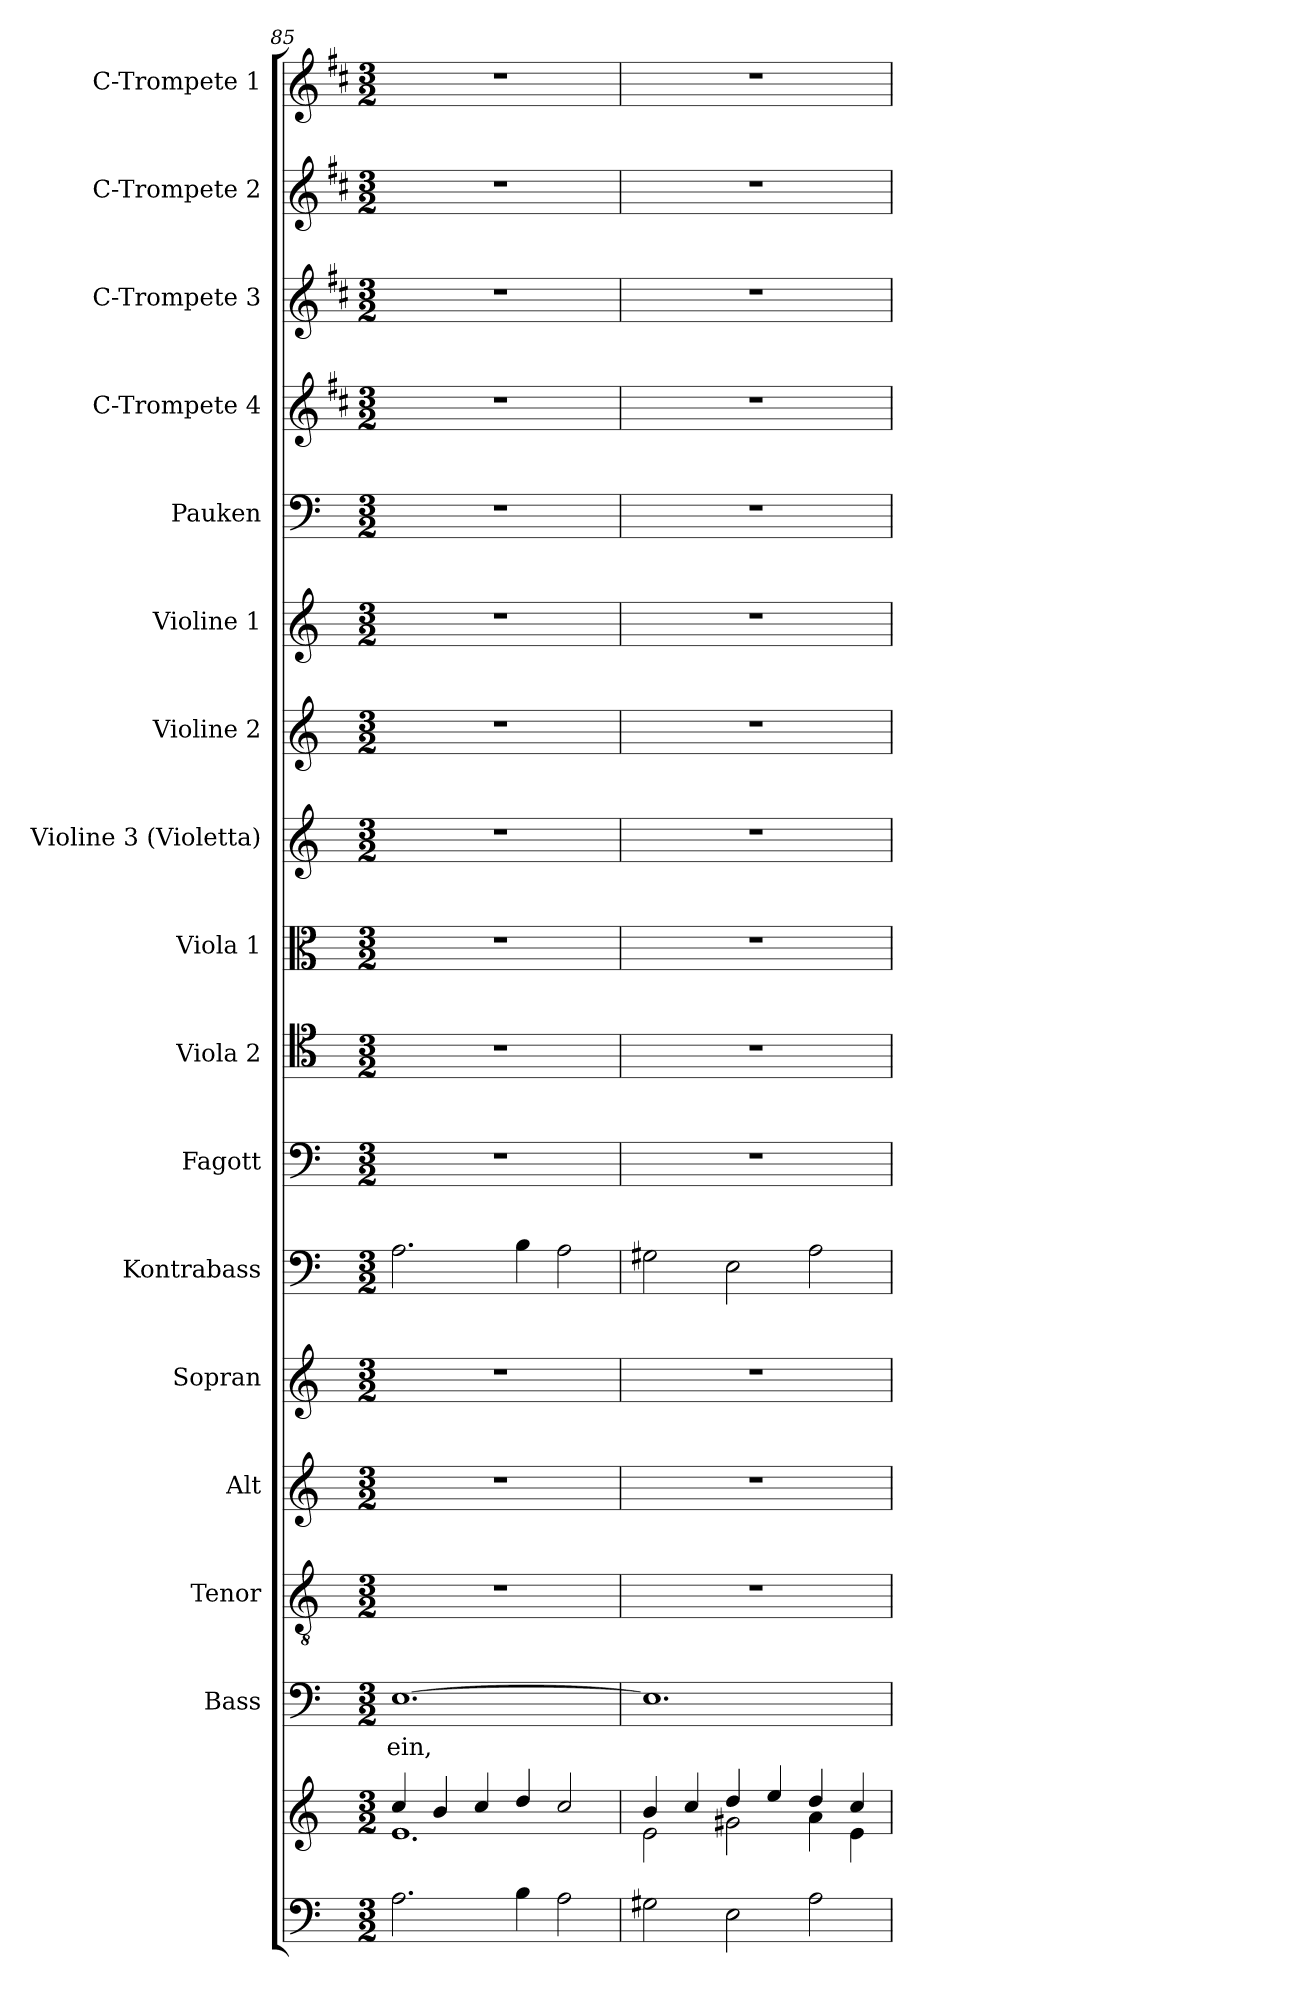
**kern	**kern	**kern	**text	**kern	**kern	**kern	**kern	**kern	**kern	**kern	**kern	**kern	**kern	**kern	**kern	**kern	**kern	**kern
*part17	*part17	*part16	*part16	*part15	*part14	*part13	*part12	*part11	*part10	*part9	*part8	*part7	*part6	*part5	*part4	*part3	*part2	*part1
*staff18	*staff17	*staff16	*staff16	*staff15	*staff14	*staff13	*staff12	*staff11	*staff10	*staff9	*staff8	*staff7	*staff6	*staff5	*staff4	*staff3	*staff2	*staff1
*	*	*I"Bass	*	*I"Tenor	*I"Alt	*I"Sopran	*I"Kontrabass	*I"Fagott	*I"Viola 2	*I"Viola 1	*I"Violine 3 (Violetta)	*I"Violine 2	*I"Violine 1	*I"Pauken	*I"C-Trompete 4	*I"C-Trompete 3	*I"C-Trompete 2	*I"C-Trompete 1
*	*	*I'B.	*	*I'T.	*I'A.	*I'S.	*I'Kb.	*I'Fg.	*I'Vla. 2	*I'Vla. 1	*I'Vl. 3	*I'Vl. 2	*I'Vl. 1	*I'Pk.	*I'C Trp. 4	*I'C Trp. 3	*I'C Trp. 2	*I'C Trp. 1
*clefF4	*clefG2	*clefF4	*	*clefGv2	*clefG2	*clefG2	*clefF4	*clefF4	*clefC4	*clefC3	*clefG2	*clefG2	*clefG2	*clefF4	*clefG2	*clefG2	*clefG2	*clefG2
*	*	*	*	*	*	*	*ITrd7c12	*	*	*	*	*	*	*	*ITrd1c2	*ITrd1c2	*ITrd1c2	*ITrd1c2
*k[]	*k[]	*k[]	*	*k[]	*k[]	*k[]	*k[]	*k[]	*k[]	*k[]	*k[]	*k[]	*k[]	*k[]	*k[]	*k[]	*k[]	*k[]
*C:	*C:	*C:	*	*C:	*C:	*C:	*C:	*C:	*C:	*C:	*C:	*C:	*C:	*C:	*C:	*C:	*C:	*C:
*M3/2	*M3/2	*M3/2	*	*M3/2	*M3/2	*M3/2	*M3/2	*M3/2	*M3/2	*M3/2	*M3/2	*M3/2	*M3/2	*M3/2	*M3/2	*M3/2	*M3/2	*M3/2
=85	=85	=85	=85	=85	=85	=85	=85	=85	=85	=85	=85	=85	=85	=85	=85	=85	=85	=85
*	*^	*	*	*	*	*	*	*	*	*	*	*	*	*	*	*	*	*
!	!	!	!	!LO:LY:b	!	!	!	!	!	!	!	!	!	!	!	!	!	!	!
2.A\	4cc/	1.e	[1.E	ein,	1.r	1.r	1.r	2.AA\	1.r	1.r	1.r	1.r	1.r	1.r	1.r	1.r	1.r	1.r	1.r
.	4b/	.	.	.	.	.	.	.	.	.	.	.	.	.	.	.	.	.	.
.	4cc/	.	.	.	.	.	.	.	.	.	.	.	.	.	.	.	.	.	.
4B\	4dd/	.	.	.	.	.	.	4BB\	.	.	.	.	.	.	.	.	.	.	.
2A\	2cc/	.	.	.	.	.	.	2AA\	.	.	.	.	.	.	.	.	.	.	.
=86	=86	=86	=86	=86	=86	=86	=86	=86	=86	=86	=86	=86	=86	=86	=86	=86	=86	=86	=86
2G#X\	4b/	2e\	1.E]	.	1.r	1.r	1.r	2GG#X\	1.r	1.r	1.r	1.r	1.r	1.r	1.r	1.r	1.r	1.r	1.r
.	4cc/	.	.	.	.	.	.	.	.	.	.	.	.	.	.	.	.	.	.
2E\	4dd/	2g#X\	.	.	.	.	.	2EE\	.	.	.	.	.	.	.	.	.	.	.
.	4ee/	.	.	.	.	.	.	.	.	.	.	.	.	.	.	.	.	.	.
2A\	4dd/	4a\	.	.	.	.	.	2AA\	.	.	.	.	.	.	.	.	.	.	.
.	4cc/	4e\	.	.	.	.	.	.	.	.	.	.	.	.	.	.	.	.	.
*	*v	*v	*	*	*	*	*	*	*	*	*	*	*	*	*	*	*	*	*
=	=	=	=	=	=	=	=	=	=	=	=	=	=	=	=	=	=	=
*-	*-	*-	*-	*-	*-	*-	*-	*-	*-	*-	*-	*-	*-	*-	*-	*-	*-	*-
